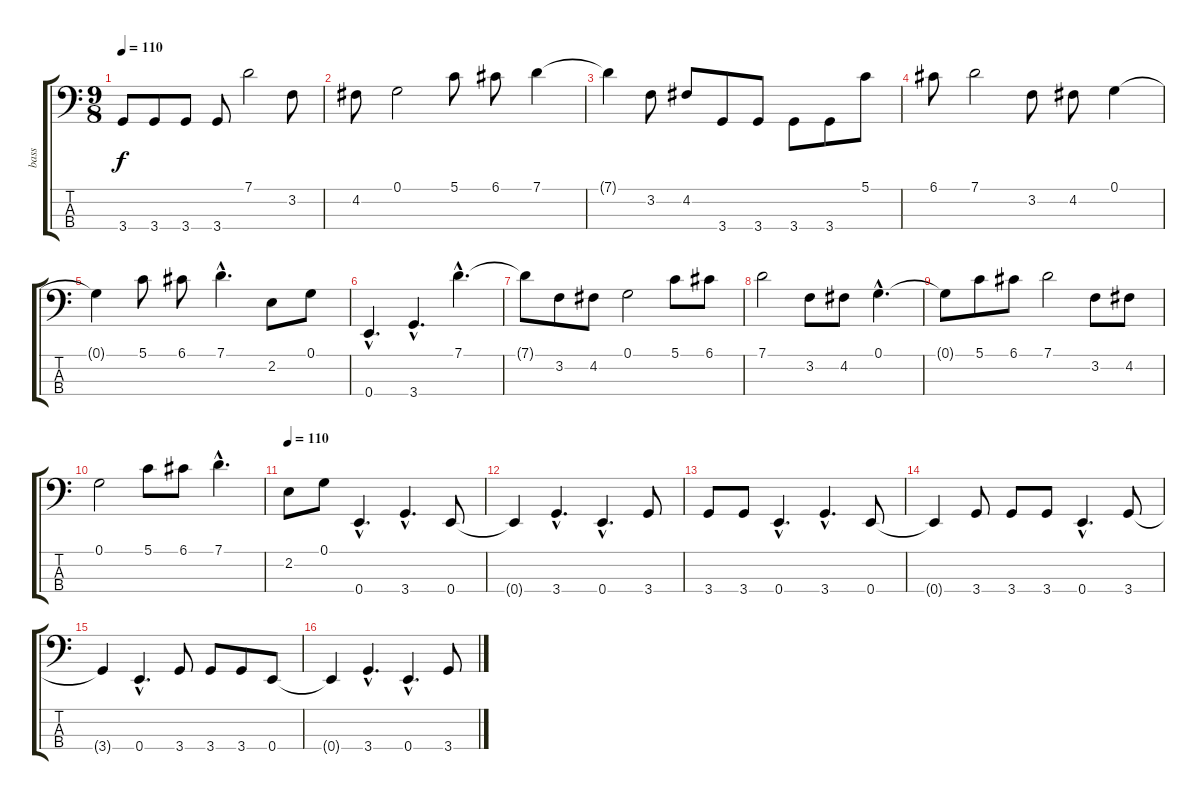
\track ("bass" "bass") {instrument electricbassfinger}
\staff {score tabs}
\tuning (G2 D2 A1 E1) {hide}
\ts (9 8)
\tempo 110
\clef f4
\ks c
3.4.8{dy f} 3.4.8 3.4.8 3.4.8 7.1.2 3.2.8 |
4.2.8 0.1.2 5.1.8 6.1.8 7.1.4 |
7.1{t}.4 3.2.8 4.2.8 3.4.8 3.4.8 3.4.8 3.4.8 5.1.8 |
6.1.8 7.1.2 3.2.8 4.2.8 0.1.4 |
0.1{t}.4 5.1.8 6.1.8 7.1{hac}.4{d} 2.2.8 0.1.8 |
0.4{hac}.4{d} 3.4{hac}.4{d} 7.1{hac}.4{d} |
7.1{t}.8 3.2.8 4.2.8 0.1.2 5.1.8 6.1.8 |
7.1.2 3.2.8 4.2.8 0.1{hac}.4{d} |
0.1{t}.8 5.1.8 6.1.8 7.1.2 3.2.8 4.2.8 |
0.1.2 5.1.8 6.1.8 7.1{hac}.4{d} |
\tempo 110
2.2.8 0.1.8 0.4{hac}.4{d} 3.4{hac}.4{d} 0.4.8 |
0.4{t}.4 3.4{hac}.4{d} 0.4{hac}.4{d} 3.4.8 |
3.4.8 3.4.8 0.4{hac}.4{d} 3.4{hac}.4{d} 0.4.8 |
0.4{t}.4 3.4.8 3.4.8 3.4.8 0.4{hac}.4{d} 3.4.8 |
3.4{t}.4 0.4{hac}.4{d} 3.4.8 3.4.8 3.4.8 0.4.8 |
0.4{t}.4 3.4{hac}.4{d} 0.4{hac}.4{d} 3.4.8
